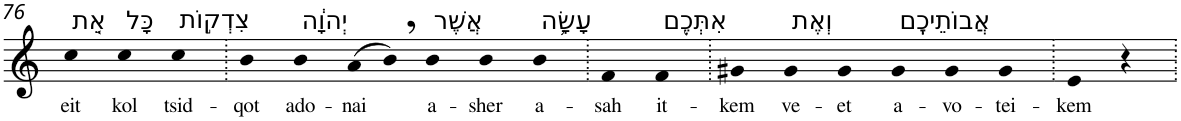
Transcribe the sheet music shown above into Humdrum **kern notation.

**kern	**text
*part1	*part1
*staff1	*staff1
*I"Piano	*
*I'Pno	*
!!LO:PB:g=z
*clefG2	*
*k[]	*
=76	=76
!LO:TX:a:t=אֵ֚ת	!
!	!LO:LY:b
4cc	eit
!LO:TX:a:t=כָּל	!
!	!LO:LY:b
4cc	kol
!LO:TX:a:t=צִדְק֣וֹת	!
!	!LO:LY:b
4cc	tsid-
=77.	=77.
!	!LO:LY:b
4b	-qot
!LO:TX:a:t=יְהוָ֔ה	!
!	!LO:LY:b
4b	ado-
!	!LO:LY:b
(>8a	-nai
8b,)	.
!LO:TX:a:t=אֲשֶׁר	!
!	!LO:LY:b
4b	a-
!	!LO:LY:b
4b	-sher
!LO:TX:a:t=עָשָׂ֥ה	!
!	!LO:LY:b
4b	a-
=78.	=78.
!	!LO:LY:b
4f	-sah
!LO:TX:a:t=אִתְּכֶ֖ם	!
!	!LO:LY:b
4f	it-
=79.	=79.
!	!LO:LY:b
4g#X	-kem
!LO:TX:a:t=וְאֶת	!
!	!LO:LY:b
4g#	ve-
!	!LO:LY:b
4g#	-et
!LO:TX:a:t=אֲבוֹתֵיכֶֽם	!
!	!LO:LY:b
4g#	a-
!	!LO:LY:b
4g#	-vo-
!	!LO:LY:b
4g#	-tei-
=80.	=80.
!	!LO:LY:b
4e	-kem
4r	.
=.	=.
*-	*-
